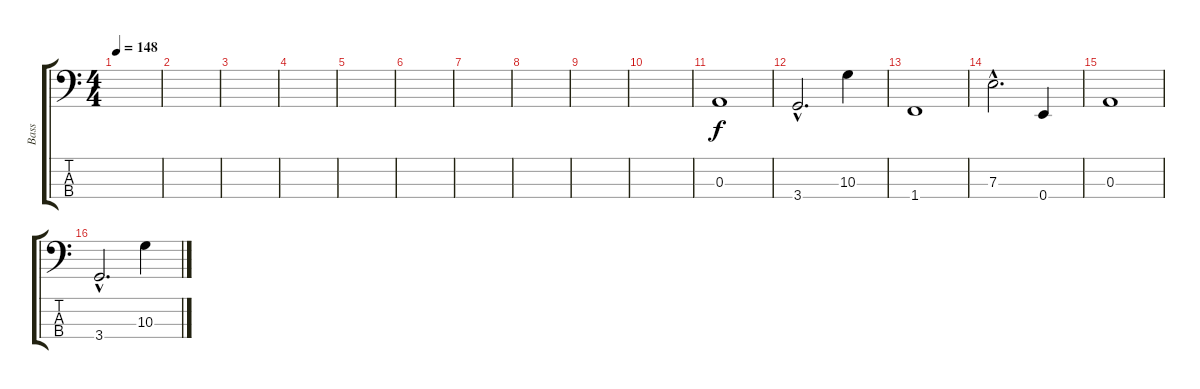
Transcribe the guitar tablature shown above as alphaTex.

\track ("Bass" "Bass") {instrument electricbassfinger}
\staff {score tabs}
\tuning (G2 D2 A1 E1) {hide}
\ts (4 4)
\tempo 148
\clef f4
\ks c
|
|
|
|
|
|
|
|
|
|
0.3.1 |
3.4{hac}.2{d} 10.3.4 |
1.4.1 |
7.3{hac}.2{d} 0.4.4 |
0.3.1 |
3.4{hac}.2{d} 10.3.4
